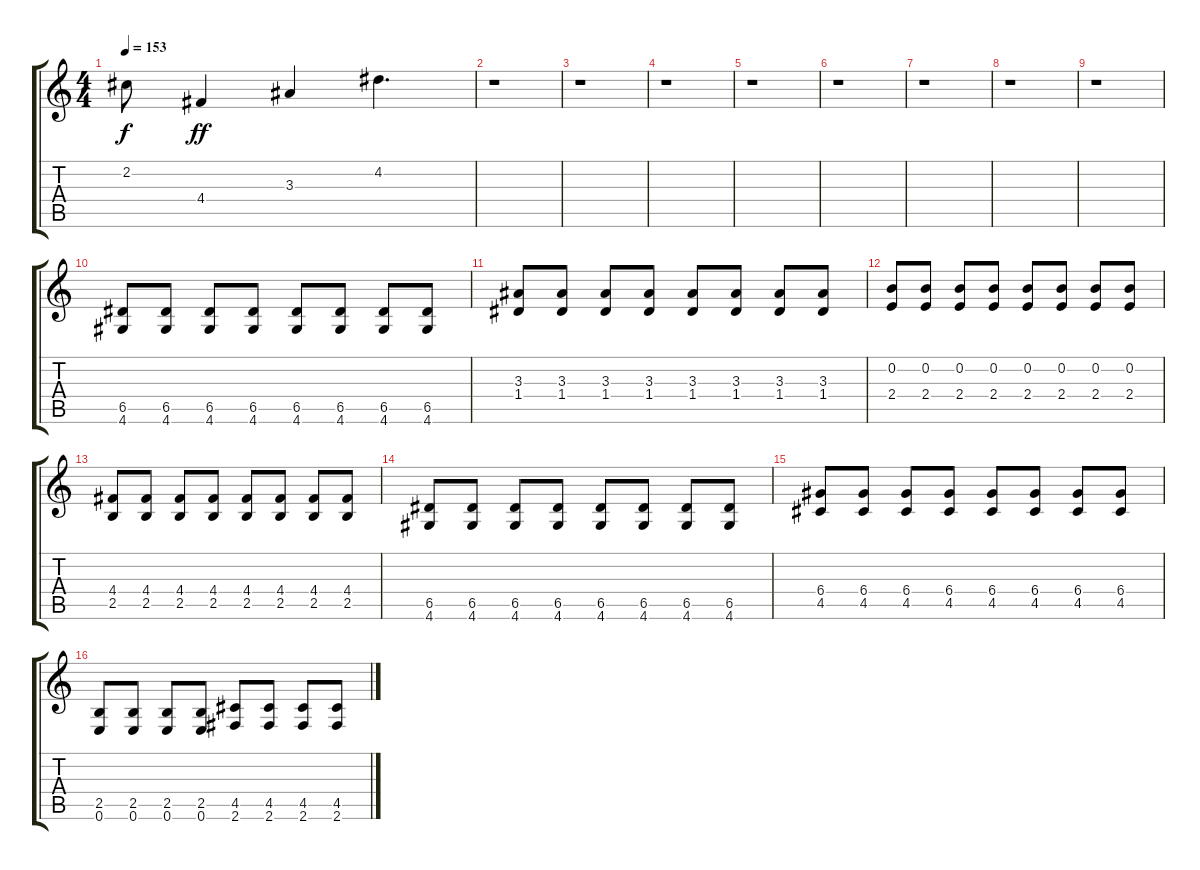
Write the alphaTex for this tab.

\track "" {instrument acousticguitarsteel}
\staff {score tabs}
\tuning (E4 B3 G3 D3 A2 E2) {hide}
\ts (4 4)
\tempo 153
\clef g2
\ks c
2.2{t}.8{dy f} 4.4.4{dy ff} 3.3.4 4.2.4{d} |
r.1 |
r.1 |
r.1 |
r.1 |
r.1 |
r.1 |
r.1 |
r.1 |
(6.5 4.6).8 (6.5 4.6).8 (6.5 4.6).8 (6.5 4.6).8 (6.5 4.6).8 (6.5 4.6).8 (6.5 4.6).8 (6.5 4.6).8 |
(3.3 1.4).8 (3.3 1.4).8 (3.3 1.4).8 (3.3 1.4).8 (3.3 1.4).8 (3.3 1.4).8 (3.3 1.4).8 (3.3 1.4).8 |
(0.2 2.4).8 (0.2 2.4).8 (0.2 2.4).8 (0.2 2.4).8 (0.2 2.4).8 (0.2 2.4).8 (0.2 2.4).8 (0.2 2.4).8 |
(4.4 2.5).8 (4.4 2.5).8 (4.4 2.5).8 (4.4 2.5).8 (4.4 2.5).8 (4.4 2.5).8 (4.4 2.5).8 (4.4 2.5).8 |
(6.5 4.6).8 (6.5 4.6).8 (6.5 4.6).8 (6.5 4.6).8 (6.5 4.6).8 (6.5 4.6).8 (6.5 4.6).8 (6.5 4.6).8 |
(6.4 4.5).8 (6.4 4.5).8 (6.4 4.5).8 (6.4 4.5).8 (6.4 4.5).8 (6.4 4.5).8 (6.4 4.5).8 (6.4 4.5).8 |
(2.5 0.6).8 (2.5 0.6).8 (2.5 0.6).8 (2.5 0.6).8 (4.5 2.6).8 (4.5 2.6).8 (4.5 2.6).8 (4.5 2.6).8
